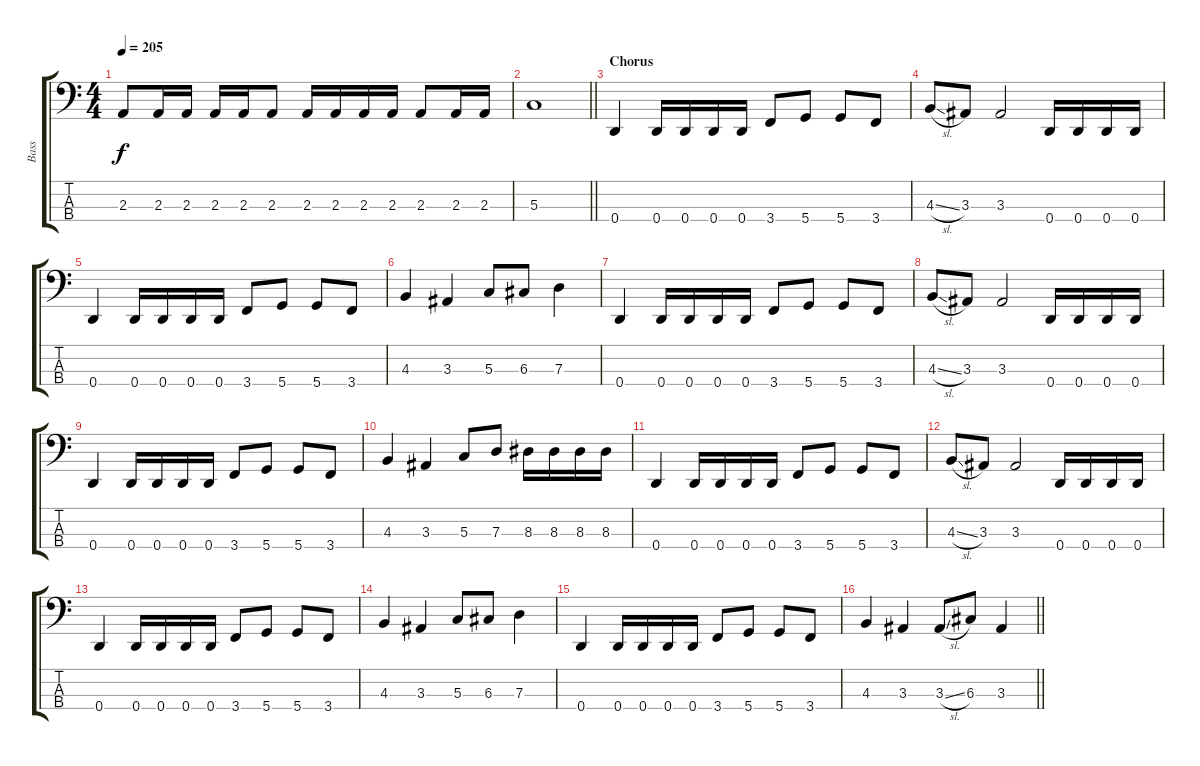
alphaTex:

\track ("Bass" "Bass") {instrument electricbassfinger}
\staff {score tabs}
\tuning (F2 C2 G1 D1) {hide}
\ts (4 4)
\tempo 205
\clef f4
\ks c
2.3.8{dy f} 2.3.16 2.3.16 2.3.16 2.3.16 2.3.8 2.3.16 2.3.16 2.3.16 2.3.16 2.3.8 2.3.16 2.3.16 |
\barLineRight lightlight
5.3.1 |
\section ("" "Chorus")
0.4.4 0.4.16 0.4.16 0.4.16 0.4.16 3.4.8 5.4.8 5.4.8 3.4.8 |
4.3{sl}.8 3.3.8 3.3.2 0.4.16 0.4.16 0.4.16 0.4.16 |
0.4.4 0.4.16 0.4.16 0.4.16 0.4.16 3.4.8 5.4.8 5.4.8 3.4.8 |
4.3.4 3.3.4 5.3.8 6.3.8 7.3.4 |
0.4.4 0.4.16 0.4.16 0.4.16 0.4.16 3.4.8 5.4.8 5.4.8 3.4.8 |
4.3{sl}.8 3.3.8 3.3.2 0.4.16 0.4.16 0.4.16 0.4.16 |
0.4.4 0.4.16 0.4.16 0.4.16 0.4.16 3.4.8 5.4.8 5.4.8 3.4.8 |
4.3.4 3.3.4 5.3.8 7.3.8 8.3.16 8.3.16 8.3.16 8.3.16 |
0.4.4 0.4.16 0.4.16 0.4.16 0.4.16 3.4.8 5.4.8 5.4.8 3.4.8 |
4.3{sl}.8 3.3.8 3.3.2 0.4.16 0.4.16 0.4.16 0.4.16 |
0.4.4 0.4.16 0.4.16 0.4.16 0.4.16 3.4.8 5.4.8 5.4.8 3.4.8 |
4.3.4 3.3.4 5.3.8 6.3.8 7.3.4 |
0.4.4 0.4.16 0.4.16 0.4.16 0.4.16 3.4.8 5.4.8 5.4.8 3.4.8 |
\barLineRight lightlight
4.3.4 3.3.4 3.3{sl}.8 6.3.8 3.3.4
